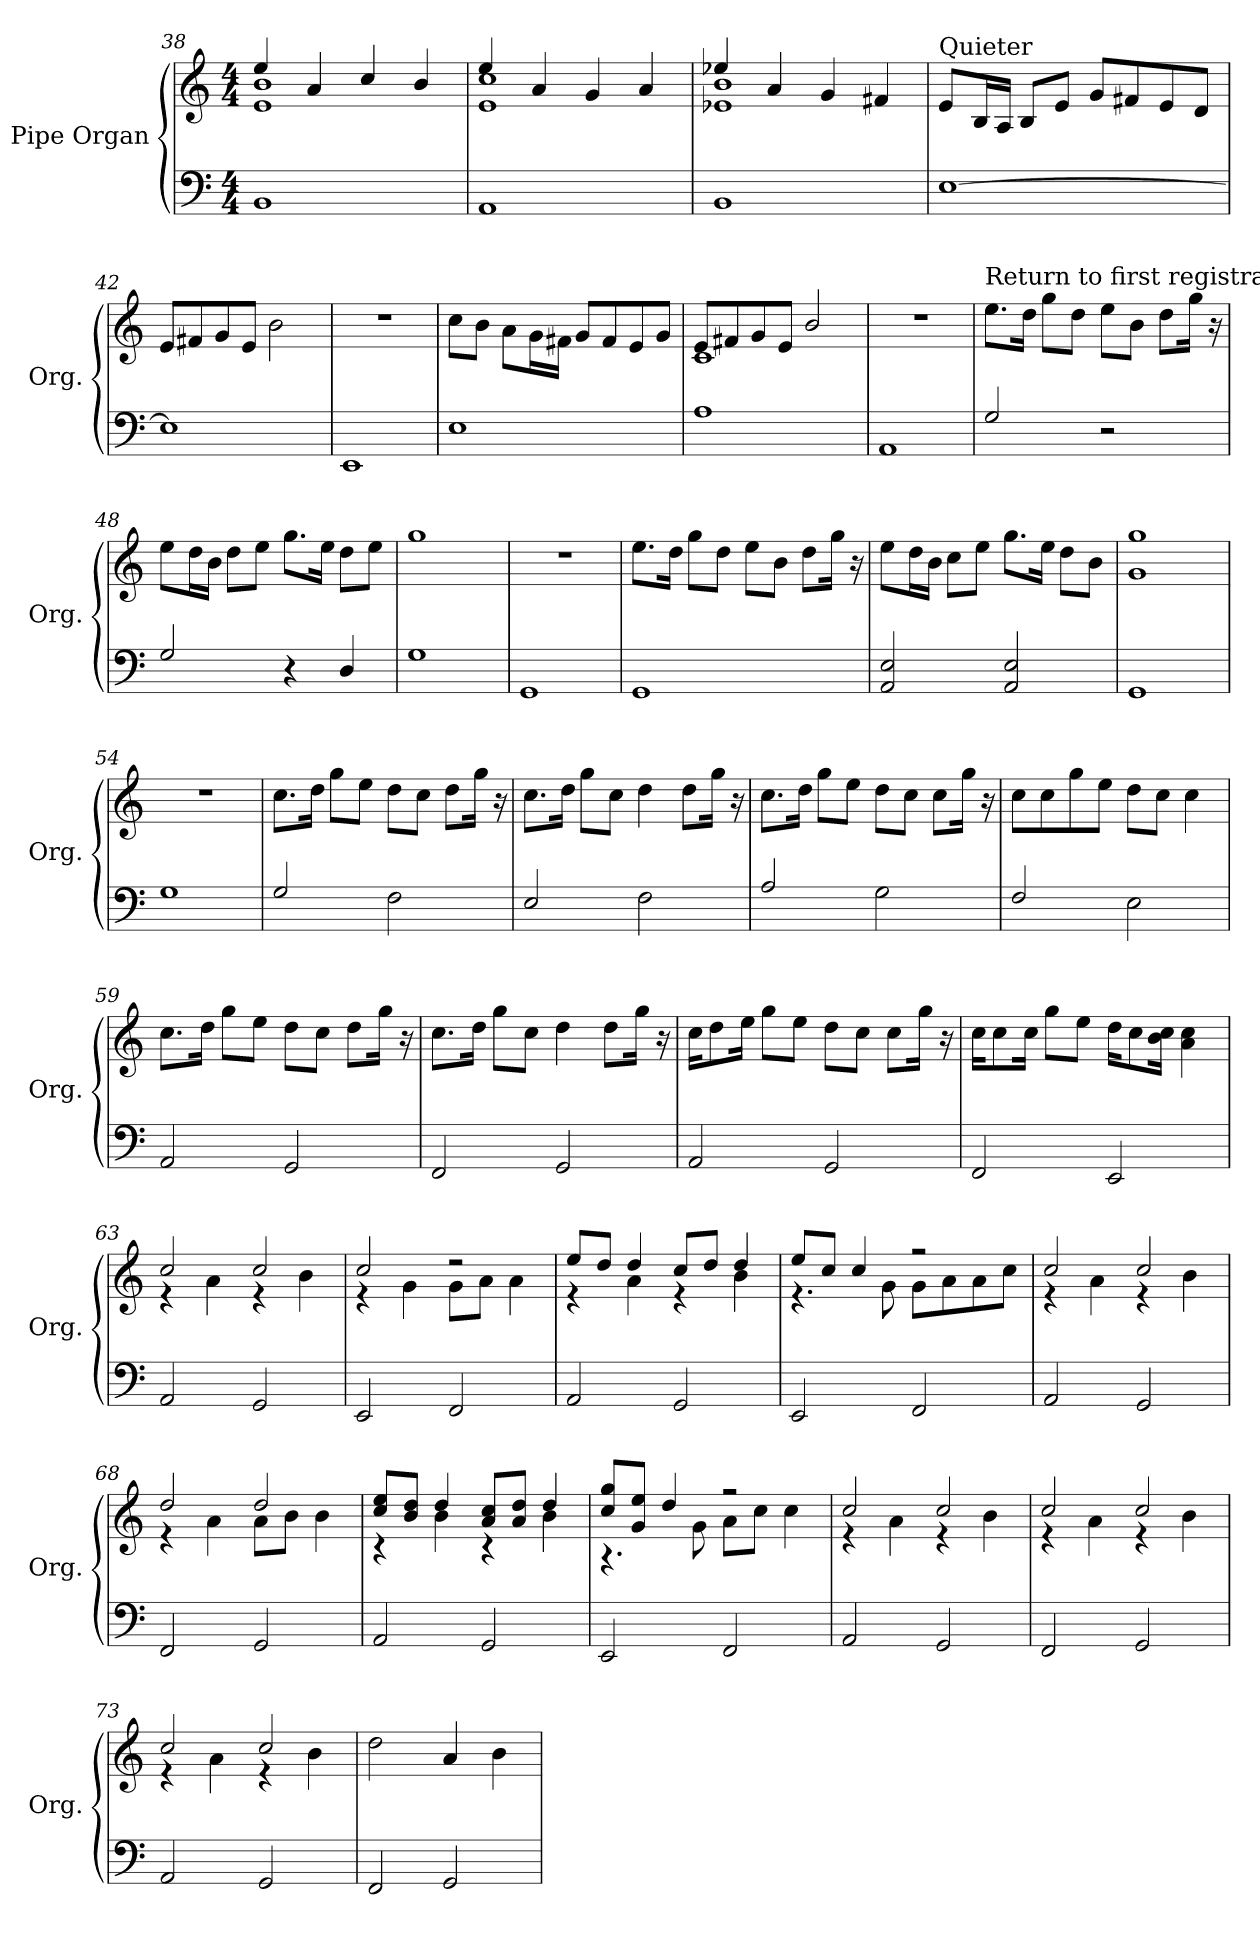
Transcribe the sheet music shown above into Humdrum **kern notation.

**kern	**kern
*part1	*part1
*staff2	*staff1
*I"Pipe Organ	*
*I'Org.	*
*clefF4	*clefG2
*k[]	*k[]
*M4/4	*M4/4
=38	=38
*	*^
1BB	4ee/	1e 1b
.	4a/	.
.	4cc/	.
.	4b/	.
=39	=39	=39
1AA	4ee/	1e 1cc
.	4a/	.
.	4g/	.
.	4a/	.
=40	=40	=40
1BB	4ee-X/	1e-X 1b
.	4a/	.
.	4g/	.
.	4f#X/	.
*	*v	*v
!!LO:LB:g=z
=41	=41
!	!LO:TX:a:t=Quieter
[1E	8e/L
.	16B/L
.	16A/JJ
.	8B/L
.	8e/J
.	8g/L
.	8f#X/
.	8e/
.	8d/J
=42	=42
1E]	8e/L
.	8f#X/
.	8g/
.	8e/J
.	2b\
=43	=43
1EE	1r
=44	=44
1E	8cc\L
.	8b\J
.	8a\L
.	16g\L
.	16f#X\JJ
.	8g/L
.	8f#/
.	8e/
.	8g/J
=45	=45
*	*^
1A	8e/L	1c
.	8f#X/	.
.	8g/	.
.	8e/J	.
.	2b/	.
*	*v	*v
!!LO:LB:g=z
=46	=46
1AA	1r
=47	=47
!	!LO:TX:a:t=Return to first registration
2G/	8.ee\L
.	16dd\Jk
.	8gg\L
.	8dd\J
2r	8ee\L
.	8b\J
.	8dd\L
.	16gg\Jk
.	16r
=48	=48
2G/	8ee\L
.	16dd\L
.	16b\JJ
.	8dd\L
.	8ee\J
4r	8.gg\L
.	16ee\Jk
4D/	8dd\L
.	8ee\J
=49	=49
1G	1gg
=50	=50
1GG	1r
=51	=51
1GG	8.ee\L
.	16dd\Jk
.	8gg\L
.	8dd\J
.	8ee\L
.	8b\J
.	8dd\L
.	16gg\Jk
.	16r
!!LO:LB:g=z
=52	=52
2AA/ 2E/	8ee\L
.	16dd\L
.	16b\JJ
.	8cc\L
.	8ee\J
2AA/ 2E/	8.gg\L
.	16ee\Jk
.	8dd\L
.	8b\J
=53	=53
1GG	1g 1gg
=54	=54
1G	1r
=55	=55
2G/	8.cc\L
.	16dd\Jk
.	8gg\L
.	8ee\J
2F\	8dd\L
.	8cc\J
.	8dd\L
.	16gg\Jk
.	16r
=56	=56
2E/	8.cc\L
.	16dd\Jk
.	8gg\L
.	8cc\J
2F\	4dd\
.	8dd\L
.	16gg\Jk
.	16r
=57	=57
2A/	8.cc\L
.	16dd\Jk
.	8gg\L
.	8ee\J
2G\	8dd\L
.	8cc\J
.	8cc\L
.	16gg\Jk
.	16r
!!LO:LB:g=z
=58	=58
2F/	8cc\L
.	8cc\
.	8gg\
.	8ee\J
2E\	8dd\L
.	8cc\J
.	4cc\
=59	=59
2AA/	8.cc\L
.	16dd\Jk
.	8gg\L
.	8ee\J
2GG/	8dd\L
.	8cc\J
.	8dd\L
.	16gg\Jk
.	16r
=60	=60
2FF/	8.cc\L
.	16dd\Jk
.	8gg\L
.	8cc\J
2GG/	4dd\
.	8dd\L
.	16gg\Jk
.	16r
=61	=61
2AA/	16cc\KL
.	8dd\
.	16ee\Jk
.	8gg\L
.	8ee\J
2GG/	8dd\L
.	8cc\J
.	8cc\L
.	16gg\Jk
.	16r
=62	=62
2FF/	16cc\KL
.	8cc\
.	16cc\Jk
.	8gg\L
.	8ee\J
2EE/	16dd\KL
.	8cc\
.	16b\ 16cc\Jk
.	4a\ 4cc\
!!LO:LB:g=z
=63	=63
*	*^
2AA/	2cc/	4r
.	.	4a\
2GG/	2cc/	4r
.	.	4b\
=64	=64	=64
2EE/	2cc/	4r
.	.	4g\
2FF/	2r	8g\L
.	.	8a\J
.	.	4a\
=65	=65	=65
2AA/	8ee/L	4r
.	8dd/J	.
.	4dd/	4a\
2GG/	8cc/L	4r
.	8dd/J	.
.	4dd/	4b\
=66	=66	=66
2EE/	8ee/L	4.r
.	8cc/J	.
.	4cc/	.
.	.	8g\
2FF/	2r	8g\L
.	.	8a\
.	.	8a\
.	.	8cc\J
=67	=67	=67
2AA/	2cc/	4r
.	.	4a\
2GG/	2cc/	4r
.	.	4b\
=68	=68	=68
2FF/	2dd/	4r
.	.	4a\
2GG/	2dd/	8a\L
.	.	8b\J
.	.	4b\
=69	=69	=69
2AA/	8cc/ 8ee/L	4r
.	8b/ 8dd/J	.
.	4dd/	4b\
2GG/	8a/ 8cc/L	4r
.	8a/ 8dd/J	.
.	4dd/	4b\
!!LO:PB:g=z	!!
=70	=70	=70
2EE/	8cc/ 8gg/L	4.r
.	8g/ 8ee/J	.
.	4dd/	.
.	.	8g\
2FF/	2r	8a\L
.	.	8cc\J
.	.	4cc\
=71	=71	=71
2AA/	2cc/	4r
.	.	4a\
2GG/	2cc/	4r
.	.	4b\
=72	=72	=72
2FF/	2cc/	4r
.	.	4a\
2GG/	2cc/	4r
.	.	4b\
=73	=73	=73
2AA/	2cc/	4r
.	.	4a\
2GG/	2cc/	4r
.	.	4b\
*	*v	*v
=74	=74
2FF/	2dd\
2GG/	4a/
.	4b\
=	=
*-	*-
